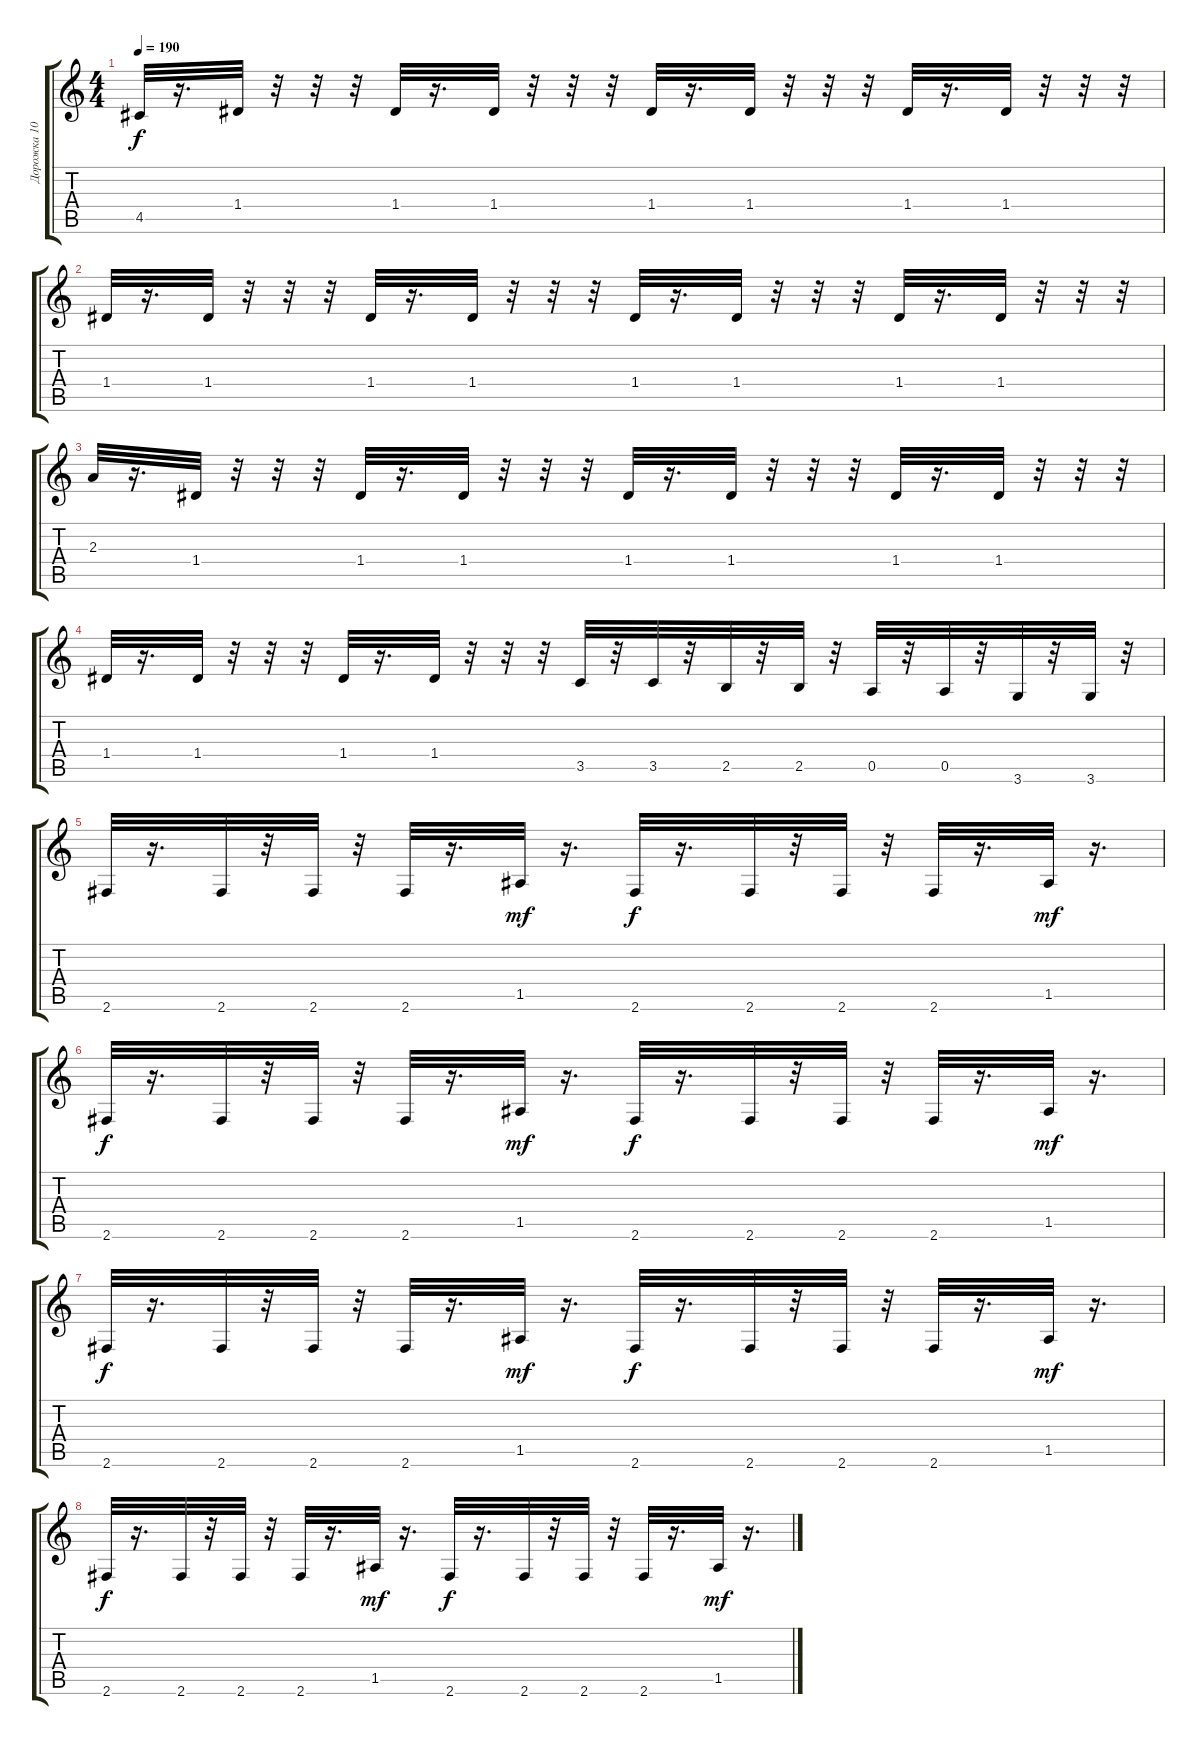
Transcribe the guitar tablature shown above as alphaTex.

\track ("Дорожка 10" "Дорожка 10") {instrument acousticguitarsteel}
\staff {score tabs}
\tuning (E4 B3 G3 D3 A2 E2) {hide}
\ts (4 4)
\tempo 190
\clef g2
\ks c
4.5.32{dy f} r.16{d} 1.4.32 r.32 r.32 r.32 1.4.32 r.16{d} 1.4.32 r.32 r.32 r.32 1.4.32 r.16{d} 1.4.32 r.32 r.32 r.32 1.4.32 r.16{d} 1.4.32 r.32 r.32 r.32 |
1.4.32 r.16{d} 1.4.32 r.32 r.32 r.32 1.4.32 r.16{d} 1.4.32 r.32 r.32 r.32 1.4.32 r.16{d} 1.4.32 r.32 r.32 r.32 1.4.32 r.16{d} 1.4.32 r.32 r.32 r.32 |
2.3.32 r.16{d} 1.4.32 r.32 r.32 r.32 1.4.32 r.16{d} 1.4.32 r.32 r.32 r.32 1.4.32 r.16{d} 1.4.32 r.32 r.32 r.32 1.4.32 r.16{d} 1.4.32 r.32 r.32 r.32 |
1.4.32 r.16{d} 1.4.32 r.32 r.32 r.32 1.4.32 r.16{d} 1.4.32 r.32 r.32 r.32 3.5.32 r.32 3.5.32 r.32 2.5.32 r.32 2.5.32 r.32 0.5.32 r.32 0.5.32 r.32 3.6.32 r.32 3.6.32 r.32 |
2.6.32 r.16{d} 2.6.32 r.32 2.6.32 r.32 2.6.32 r.16{d} 1.5.32{dy mf} r.16{d} 2.6.32{dy f} r.16{d} 2.6.32 r.32 2.6.32 r.32 2.6.32 r.16{d} 1.5.32{dy mf} r.16{d} |
2.6.32{dy f} r.16{d} 2.6.32 r.32 2.6.32 r.32 2.6.32 r.16{d} 1.5.32{dy mf} r.16{d} 2.6.32{dy f} r.16{d} 2.6.32 r.32 2.6.32 r.32 2.6.32 r.16{d} 1.5.32{dy mf} r.16{d} |
2.6.32{dy f} r.16{d} 2.6.32 r.32 2.6.32 r.32 2.6.32 r.16{d} 1.5.32{dy mf} r.16{d} 2.6.32{dy f} r.16{d} 2.6.32 r.32 2.6.32 r.32 2.6.32 r.16{d} 1.5.32{dy mf} r.16{d} |
2.6.32{dy f} r.16{d} 2.6.32 r.32 2.6.32 r.32 2.6.32 r.16{d} 1.5.32{dy mf} r.16{d} 2.6.32{dy f} r.16{d} 2.6.32 r.32 2.6.32 r.32 2.6.32 r.16{d} 1.5.32{dy mf} r.16{d}
